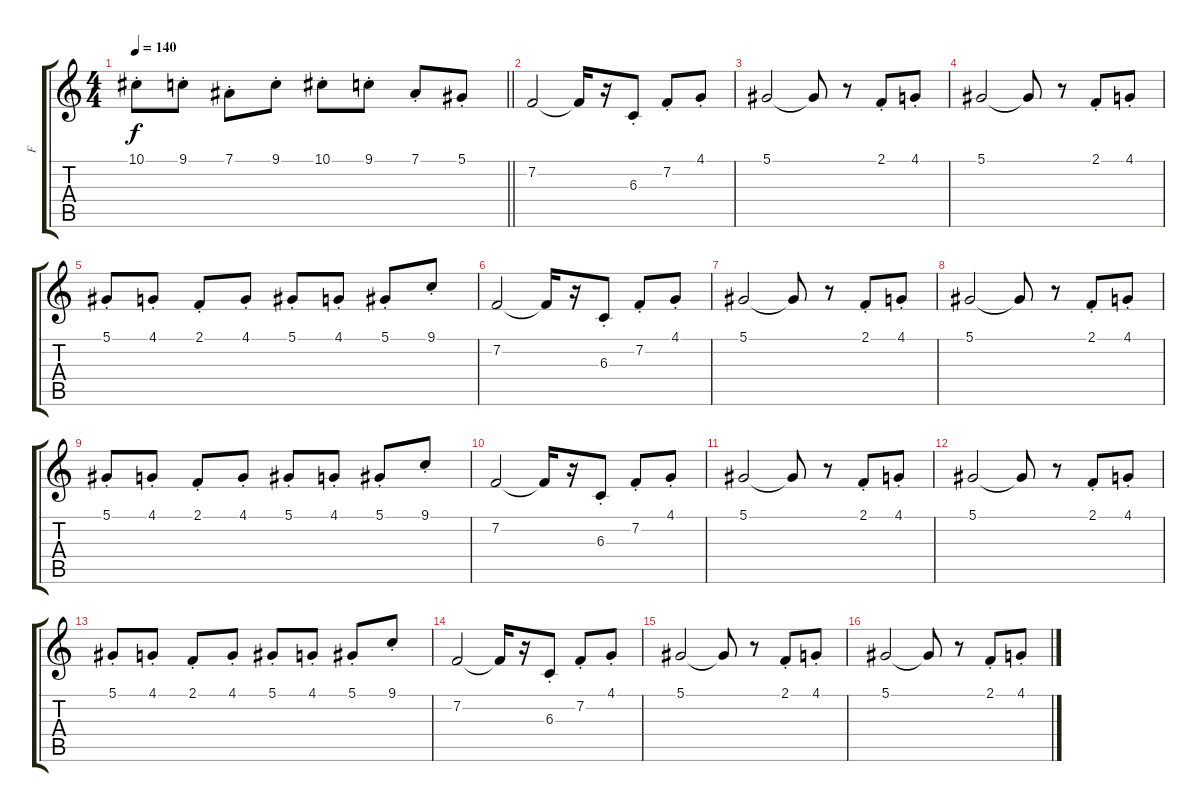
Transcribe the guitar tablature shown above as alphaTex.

\track ("F" "F") {instrument violin}
\staff {score tabs}
\tuning (Eb4 Bb3 Gb3 Db3 Ab2 Db2) {hide}
\ts (4 4)
\tempo 140
\clef g2
\barLineRight lightlight
\ks c
10.1{st}.8{dy f} 9.1{st}.8 7.1{st}.8 9.1{st}.8 10.1{st}.8 9.1{st}.8 7.1{st}.8 5.1{st}.8 |
7.2.2 7.2{t}.16 r.16 6.3{st}.8 7.2{st}.8 4.1{st}.8 |
5.1.2 5.1{t}.8 r.8 2.1{st}.8 4.1{st}.8 |
5.1.2 5.1{t}.8 r.8 2.1{st}.8 4.1{st}.8 |
5.1{st}.8 4.1{st}.8 2.1{st}.8 4.1{st}.8 5.1{st}.8 4.1{st}.8 5.1{st}.8 9.1{st}.8 |
7.2.2 7.2{t}.16 r.16 6.3{st}.8 7.2{st}.8 4.1{st}.8 |
5.1.2 5.1{t}.8 r.8 2.1{st}.8 4.1{st}.8 |
5.1.2 5.1{t}.8 r.8 2.1{st}.8 4.1{st}.8 |
5.1{st}.8 4.1{st}.8 2.1{st}.8 4.1{st}.8 5.1{st}.8 4.1{st}.8 5.1{st}.8 9.1{st}.8 |
7.2.2 7.2{t}.16 r.16 6.3{st}.8 7.2{st}.8 4.1{st}.8 |
5.1.2 5.1{t}.8 r.8 2.1{st}.8 4.1{st}.8 |
5.1.2 5.1{t}.8 r.8 2.1{st}.8 4.1{st}.8 |
5.1{st}.8 4.1{st}.8 2.1{st}.8 4.1{st}.8 5.1{st}.8 4.1{st}.8 5.1{st}.8 9.1{st}.8 |
7.2.2 7.2{t}.16 r.16 6.3{st}.8 7.2{st}.8 4.1{st}.8 |
5.1.2 5.1{t}.8 r.8 2.1{st}.8 4.1{st}.8 |
5.1.2 5.1{t}.8 r.8 2.1{st}.8 4.1{st}.8
